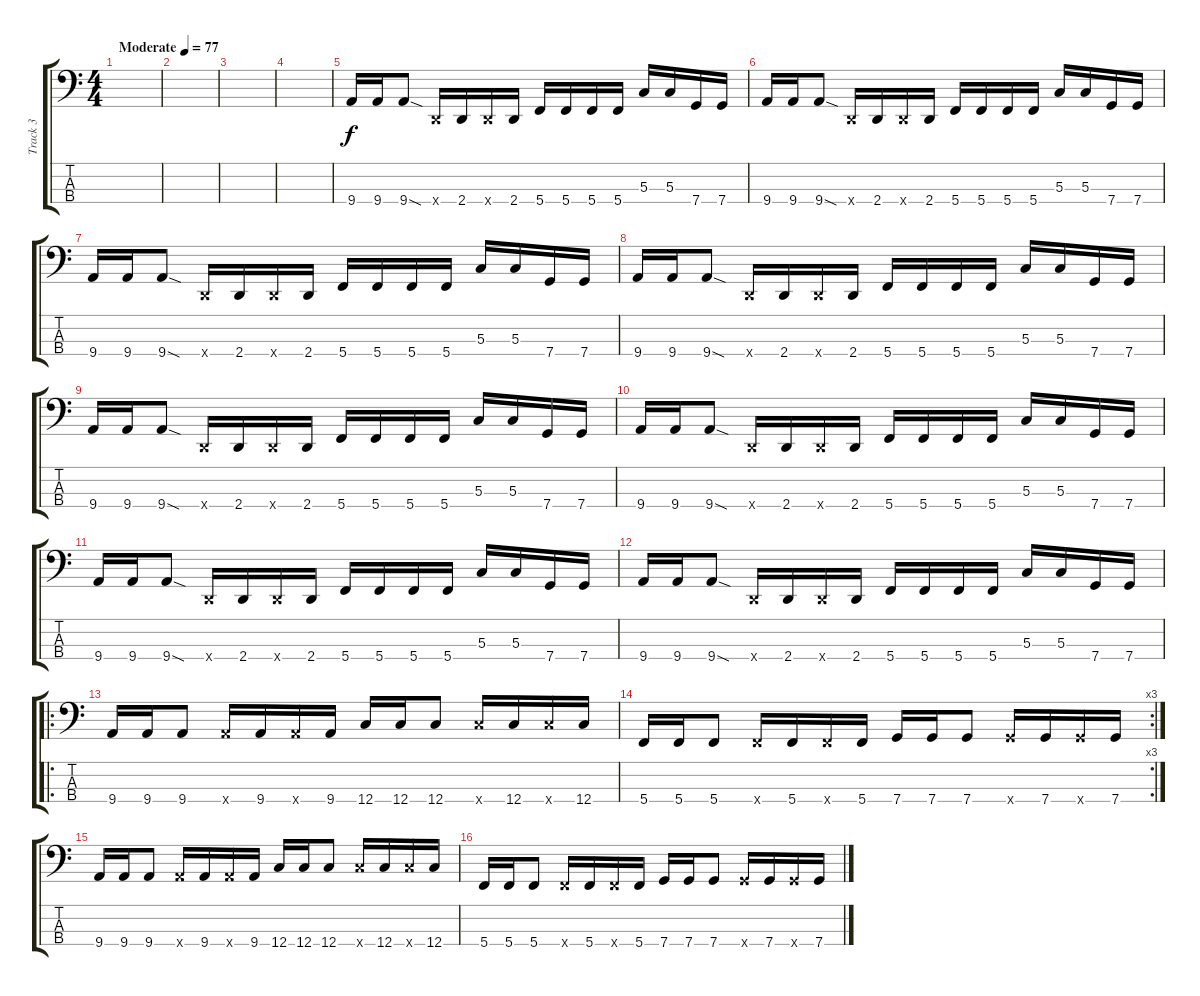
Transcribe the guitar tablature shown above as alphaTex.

\track ("Track 3" "Track 3") {instrument electricbasspick}
\staff {score tabs}
\tuning (F2 C2 G1 C1) {hide}
\ts (4 4)
\tempo (77 "Moderate")
\clef f4
\ks c
|
|
|
|
9.4.16 9.4.16 9.4{sod}.8 2.4{x}.16 2.4.16 2.4{x}.16 2.4.16 5.4.16 5.4.16 5.4.16 5.4.16 5.3.16 5.3.16 7.4.16 7.4.16 |
9.4.16 9.4.16 9.4{sod}.8 2.4{x}.16 2.4.16 2.4{x}.16 2.4.16 5.4.16 5.4.16 5.4.16 5.4.16 5.3.16 5.3.16 7.4.16 7.4.16 |
9.4.16 9.4.16 9.4{sod}.8 2.4{x}.16 2.4.16 2.4{x}.16 2.4.16 5.4.16 5.4.16 5.4.16 5.4.16 5.3.16 5.3.16 7.4.16 7.4.16 |
9.4.16 9.4.16 9.4{sod}.8 2.4{x}.16 2.4.16 2.4{x}.16 2.4.16 5.4.16 5.4.16 5.4.16 5.4.16 5.3.16 5.3.16 7.4.16 7.4.16 |
9.4.16 9.4.16 9.4{sod}.8 2.4{x}.16 2.4.16 2.4{x}.16 2.4.16 5.4.16 5.4.16 5.4.16 5.4.16 5.3.16 5.3.16 7.4.16 7.4.16 |
9.4.16 9.4.16 9.4{sod}.8 2.4{x}.16 2.4.16 2.4{x}.16 2.4.16 5.4.16 5.4.16 5.4.16 5.4.16 5.3.16 5.3.16 7.4.16 7.4.16 |
9.4.16 9.4.16 9.4{sod}.8 2.4{x}.16 2.4.16 2.4{x}.16 2.4.16 5.4.16 5.4.16 5.4.16 5.4.16 5.3.16 5.3.16 7.4.16 7.4.16 |
9.4.16 9.4.16 9.4{sod}.8 2.4{x}.16 2.4.16 2.4{x}.16 2.4.16 5.4.16 5.4.16 5.4.16 5.4.16 5.3.16 5.3.16 7.4.16 7.4.16 |
\ro
9.4.16 9.4.16 9.4.8 9.4{x}.16 9.4.16 9.4{x}.16 9.4.16 12.4.16 12.4.16 12.4.8 12.4{x}.16 12.4.16 12.4{x}.16 12.4.16 |
\rc 3
5.4.16 5.4.16 5.4.8 5.4{x}.16 5.4.16 5.4{x}.16 5.4.16 7.4.16 7.4.16 7.4.8 7.4{x}.16 7.4.16 7.4{x}.16 7.4.16 |
9.4.16 9.4.16 9.4.8 9.4{x}.16 9.4.16 9.4{x}.16 9.4.16 12.4.16 12.4.16 12.4.8 12.4{x}.16 12.4.16 12.4{x}.16 12.4.16 |
5.4.16 5.4.16 5.4.8 5.4{x}.16 5.4.16 5.4{x}.16 5.4.16 7.4.16 7.4.16 7.4.8 7.4{x}.16 7.4.16 7.4{x}.16 7.4.16
